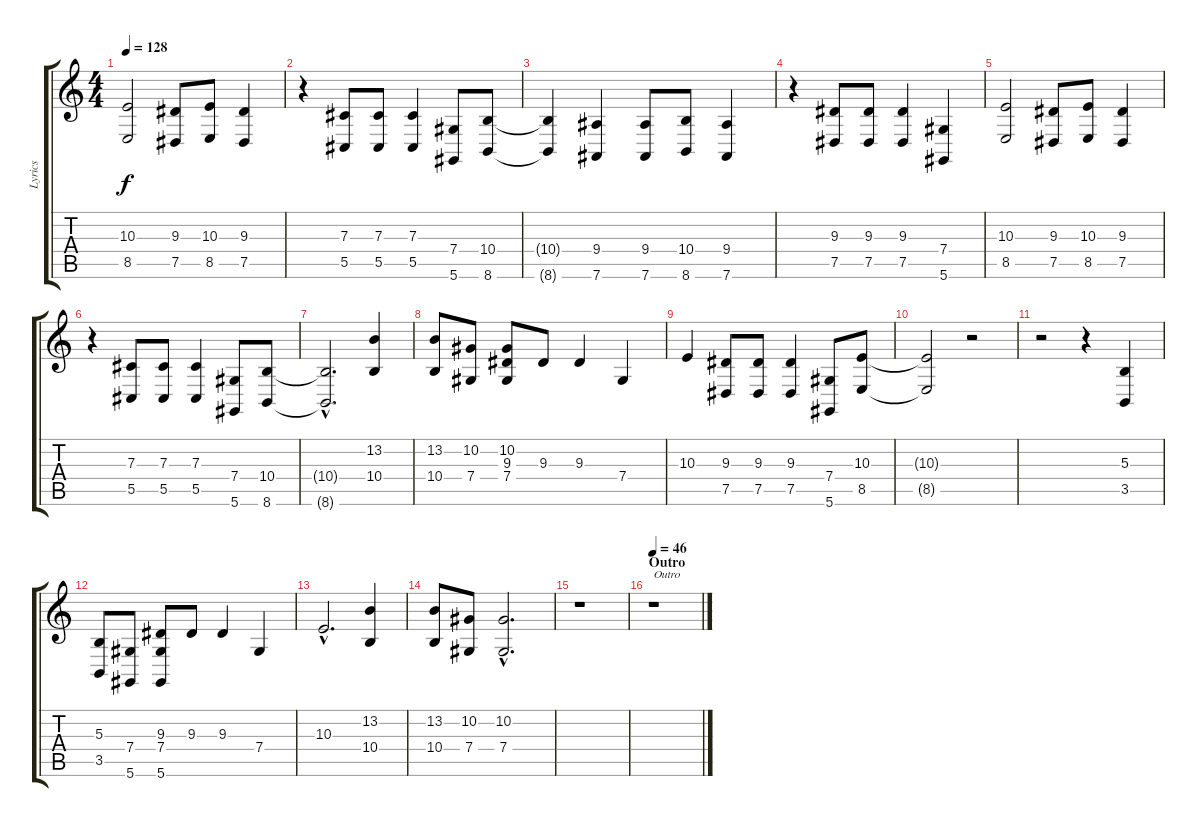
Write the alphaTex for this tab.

\track ("Lyrics" "Lyrics") {instrument lead6voice}
\staff {score tabs}
\tuning (Eb4 Bb3 Gb3 Db3 Ab2 Eb2) {hide}
\ts (4 4)
\tempo 128
\clef g2
\ks c
(10.3{t} 8.5{t}).2{dy f} (9.3 7.5).8 (10.3 8.5).8 (9.3 7.5).4 |
r.4 (7.3 5.5).8 (7.3 5.5).8 (7.3 5.5).4 (7.4 5.6).8 (10.4 8.6).8 |
(10.4{t} 8.6{t}).4 (9.4 7.6).4 (9.4 7.6).8 (10.4 8.6).8 (9.4 7.6).4 |
r.4 (9.3 7.5).8 (9.3 7.5).8 (9.3 7.5).4 (7.4 5.6).4 |
(10.3 8.5).2 (9.3 7.5).8 (10.3 8.5).8 (9.3 7.5).4 |
r.4 (7.3 5.5).8 (7.3 5.5).8 (7.3 5.5).4 (7.4 5.6).8 (10.4 8.6).8 |
(10.4{hac t} 8.6{hac t}).2{d} (13.2 10.4).4 |
(13.2 10.4).8 (10.2 7.4).8 (10.2 9.3 7.4).8 9.3.8 9.3.4 7.4.4 |
10.3.4 (9.3 7.5).8 (9.3 7.5).8 (9.3 7.5).4 (7.4 5.6).8 (10.3 8.5).8 |
(10.3{t} 8.5{t}).2 r.2 |
r.2 r.4 (5.3 3.5).4 |
(5.3 3.5).8 (7.4 5.6).8 (9.3 7.4 5.6).8 9.3.8 9.3.4 7.4.4 |
10.3{hac}.2{d} (13.2 10.4).4 |
(13.2 10.4).8 (10.2 7.4).8 (10.2{hac} 7.4{hac}).2{d} |
r.1 |
\section ("" "Outro")
\tempo 46
r.1{txt "Outro"}
